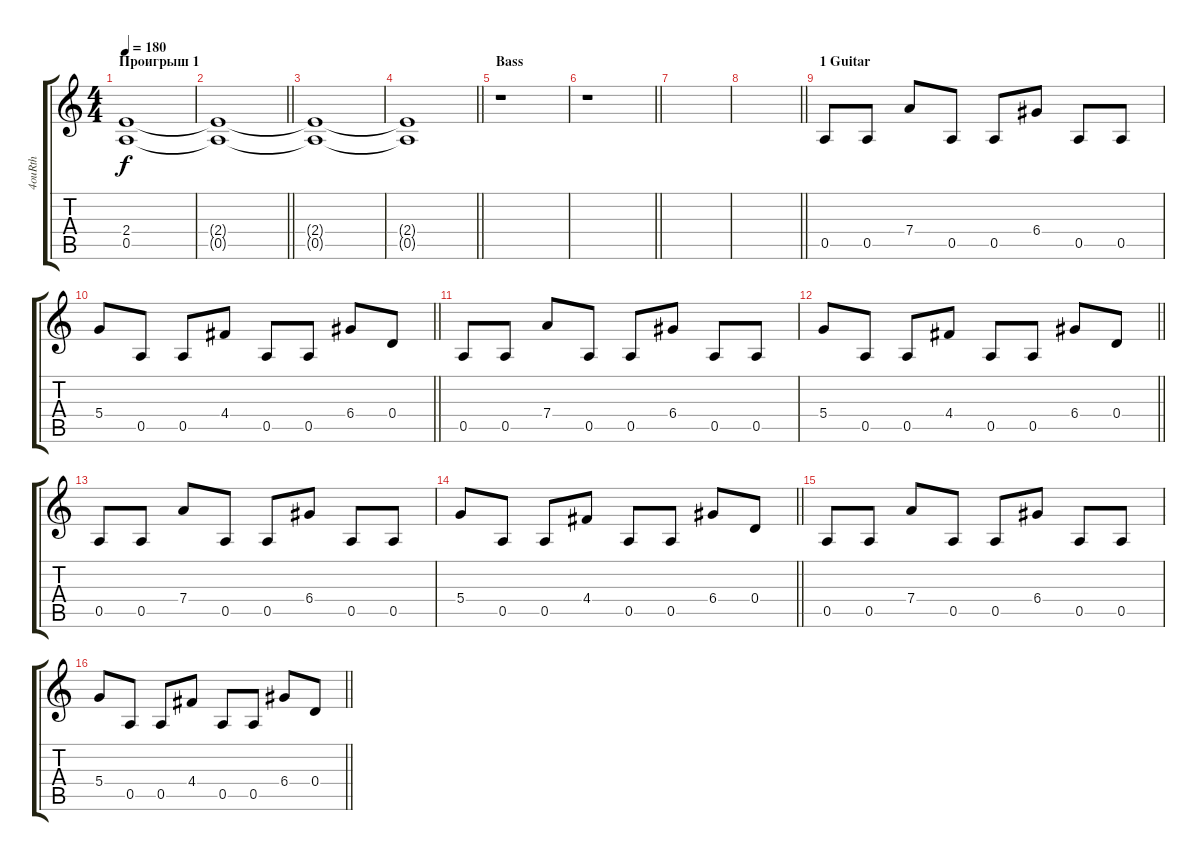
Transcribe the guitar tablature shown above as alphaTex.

\track ("4ouRth" "4ouRth") {instrument distortionguitar}
\staff {score tabs}
\tuning (E4 B3 G3 D3 A2 E2) {hide}
\ts (4 4)
\section ("" "Проигрыш 1")
\tempo 180
\clef g2
\ks c
(2.4 0.5).1{dy f} |
\barLineRight lightlight
(2.4{t} 0.5{t}).1 |
(2.4{t} 0.5{t}).1 |
\barLineRight lightlight
(2.4{t} 0.5{t}).1 |
\section ("" "Bass")
r.1 |
\barLineRight lightlight
r.1 |
|
\barLineRight lightlight
|
\section ("" "1 Guitar")
0.5.8 0.5.8 7.4.8 0.5.8 0.5.8 6.4.8 0.5.8 0.5.8 |
\barLineRight lightlight
5.4.8 0.5.8 0.5.8 4.4.8 0.5.8 0.5.8 6.4.8 0.4.8 |
0.5.8 0.5.8 7.4.8 0.5.8 0.5.8 6.4.8 0.5.8 0.5.8 |
\barLineRight lightlight
5.4.8 0.5.8 0.5.8 4.4.8 0.5.8 0.5.8 6.4.8 0.4.8 |
0.5.8 0.5.8 7.4.8 0.5.8 0.5.8 6.4.8 0.5.8 0.5.8 |
\barLineRight lightlight
5.4.8 0.5.8 0.5.8 4.4.8 0.5.8 0.5.8 6.4.8 0.4.8 |
\section ("" "")
0.5.8 0.5.8 7.4.8 0.5.8 0.5.8 6.4.8 0.5.8 0.5.8 |
\barLineRight lightlight
5.4.8 0.5.8 0.5.8 4.4.8 0.5.8 0.5.8 6.4.8 0.4.8
